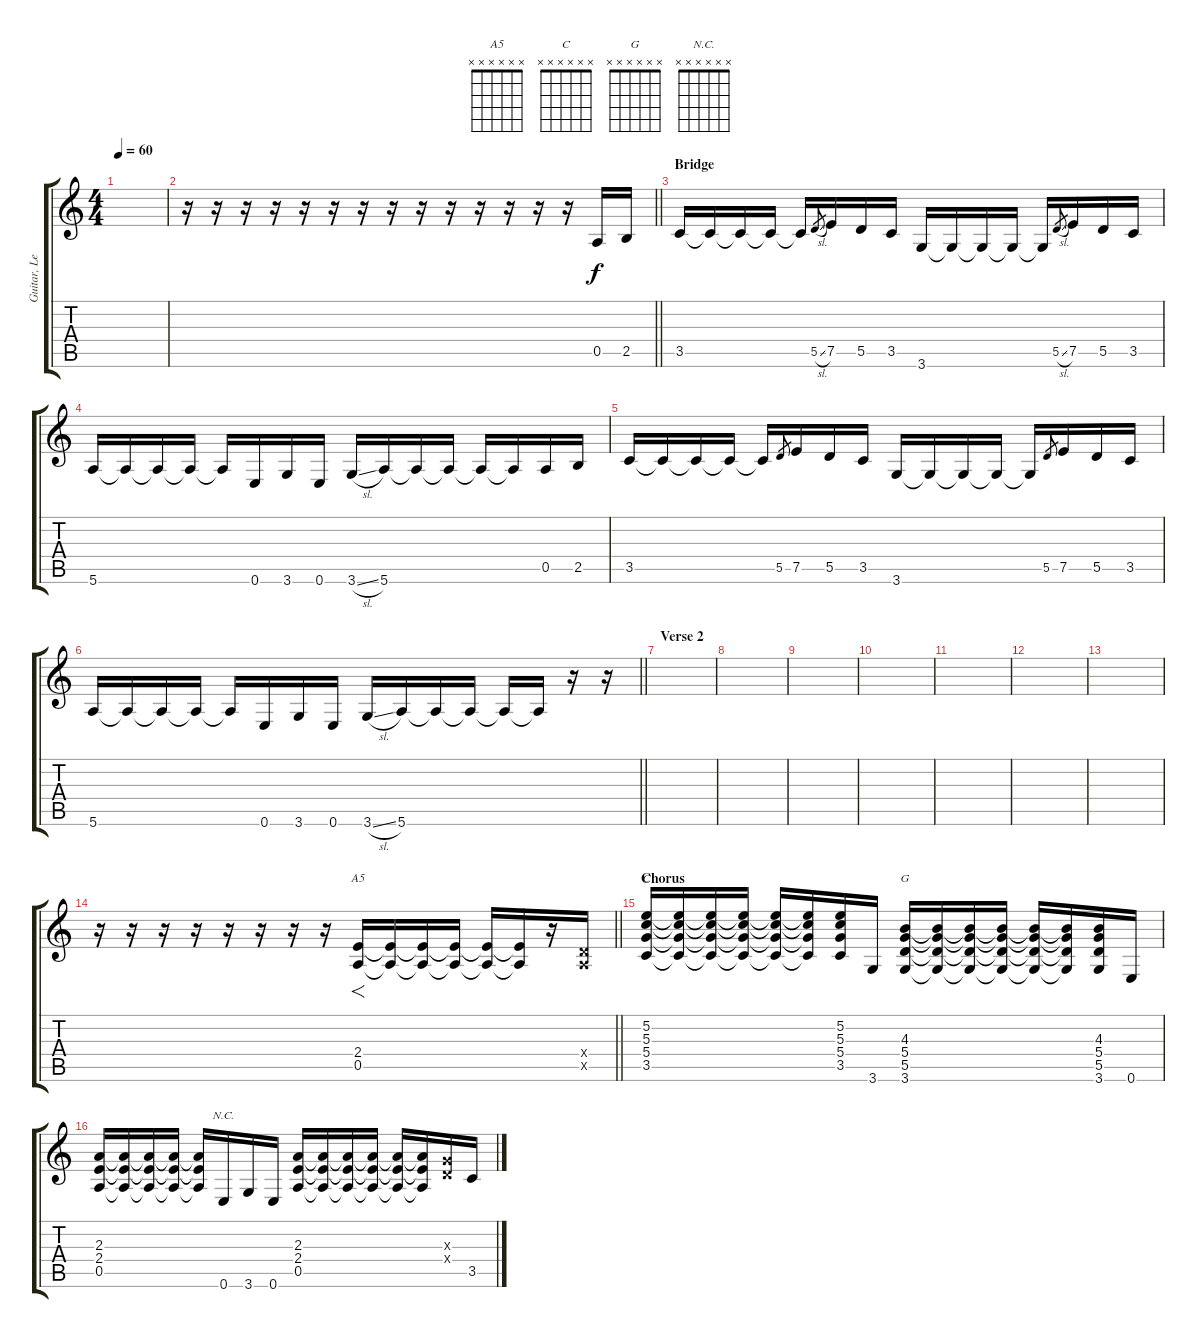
\track ("Guitar, Lead" "Guitar, Le") {instrument distortionguitar}
\staff {score tabs}
\tuning (E4 B3 G3 D3 A2 E2) {hide}
\chord ("A5" x x x x x x)
\chord ("C" x x x x x x)
\chord ("G" x x x x x x)
\chord ("N.C." x x x x x x)
\ts (4 4)
\tempo 60
\clef g2
\ks c
|
\barLineRight lightlight
r.16 r.16 r.16 r.16 r.16 r.16 r.16 r.16 r.16 r.16 r.16 r.16 r.16 r.16 0.5.16 2.5.16 |
\section ("" "Bridge")
3.5.16 3.5{t}.16 3.5{t}.16 3.5{t}.16 3.5{t}.16 5.5{sl}.8{gr} 7.5.16 5.5.16 3.5.16 3.6.16 3.6{t}.16 3.6{t}.16 3.6{t}.16 3.6{t}.16 5.5{sl}.8{gr} 7.5.16 5.5.16 3.5.16 |
5.6.16 5.6{t}.16 5.6{t}.16 5.6{t}.16 5.6{t}.16 0.6.16 3.6.16 0.6.16 3.6{sl}.16 5.6.16 5.6{t}.16 5.6{t}.16 5.6{t}.16 5.6{t}.16 0.5.16 2.5.16 |
3.5.16 3.5{t}.16 3.5{t}.16 3.5{t}.16 3.5{t}.16 5.5.8{gr} 7.5.16 5.5.16 3.5.16 3.6.16 3.6{t}.16 3.6{t}.16 3.6{t}.16 3.6{t}.16 5.5.8{gr} 7.5.16 5.5.16 3.5.16 |
\barLineRight lightlight
5.6.16 5.6{t}.16 5.6{t}.16 5.6{t}.16 5.6{t}.16 0.6.16 3.6.16 0.6.16 3.6{sl}.16 5.6.16 5.6{t}.16 5.6{t}.16 5.6{t}.16 5.6{t}.16 r.16 r.16 |
\section ("" "Verse 2")
|
|
|
|
|
|
|
\barLineRight lightlight
r.16 r.16 r.16 r.16 r.16 r.16 r.16 r.16 (2.4 0.5).16{f ch "A5"} (2.4{t} 0.5{t}).16 (2.4{t} 0.5{t}).16 (2.4{t} 0.5{t}).16 (2.4{t} 0.5{t}).16 (2.4{t} 0.5{t}).16 r.16 (0.4{x} 0.5{x}).16 |
\section ("" "Chorus")
(5.2 5.3 5.4 3.5).16{ch "C" volume 9} (5.2{t} 5.3{t} 5.4{t} 3.5{t}).16 (5.2{t} 5.3{t} 5.4{t} 3.5{t}).16 (5.2{t} 5.3{t} 5.4{t} 3.5{t}).16 (5.2{t} 5.3{t} 5.4{t} 3.5{t}).16 (5.2{t} 5.3{t} 5.4{t} 3.5{t}).16 (5.2 5.3 5.4 3.5).16 3.6.16 (4.3 5.4 5.5 3.6).16{ch "G"} (4.3{t} 5.4{t} 5.5{t} 3.6{t}).16 (4.3{t} 5.4{t} 5.5{t} 3.6{t}).16 (4.3{t} 5.4{t} 5.5{t} 3.6{t}).16 (4.3{t} 5.4{t} 5.5{t} 3.6{t}).16 (4.3{t} 5.4{t} 5.5{t} 3.6{t}).16 (4.3 5.4 5.5 3.6).16 0.6.16 |
(2.3 2.4 0.5).16 (2.3{t} 2.4{t} 0.5{t}).16 (2.3{t} 2.4{t} 0.5{t}).16 (2.3{t} 2.4{t} 0.5{t}).16 (2.3{t} 2.4{t} 0.5{t}).16 0.6.16{ch "N.C."} 3.6.16 0.6.16 (2.3 2.4 0.5).16 (2.3{t} 2.4{t} 0.5{t}).16 (2.3{t} 2.4{t} 0.5{t}).16 (2.3{t} 2.4{t} 0.5{t}).16 (2.3{t} 2.4{t} 0.5{t}).16 (2.3{t} 2.4{t} 0.5{t}).16 (0.3{x} 0.4{x}).16 3.5.16
